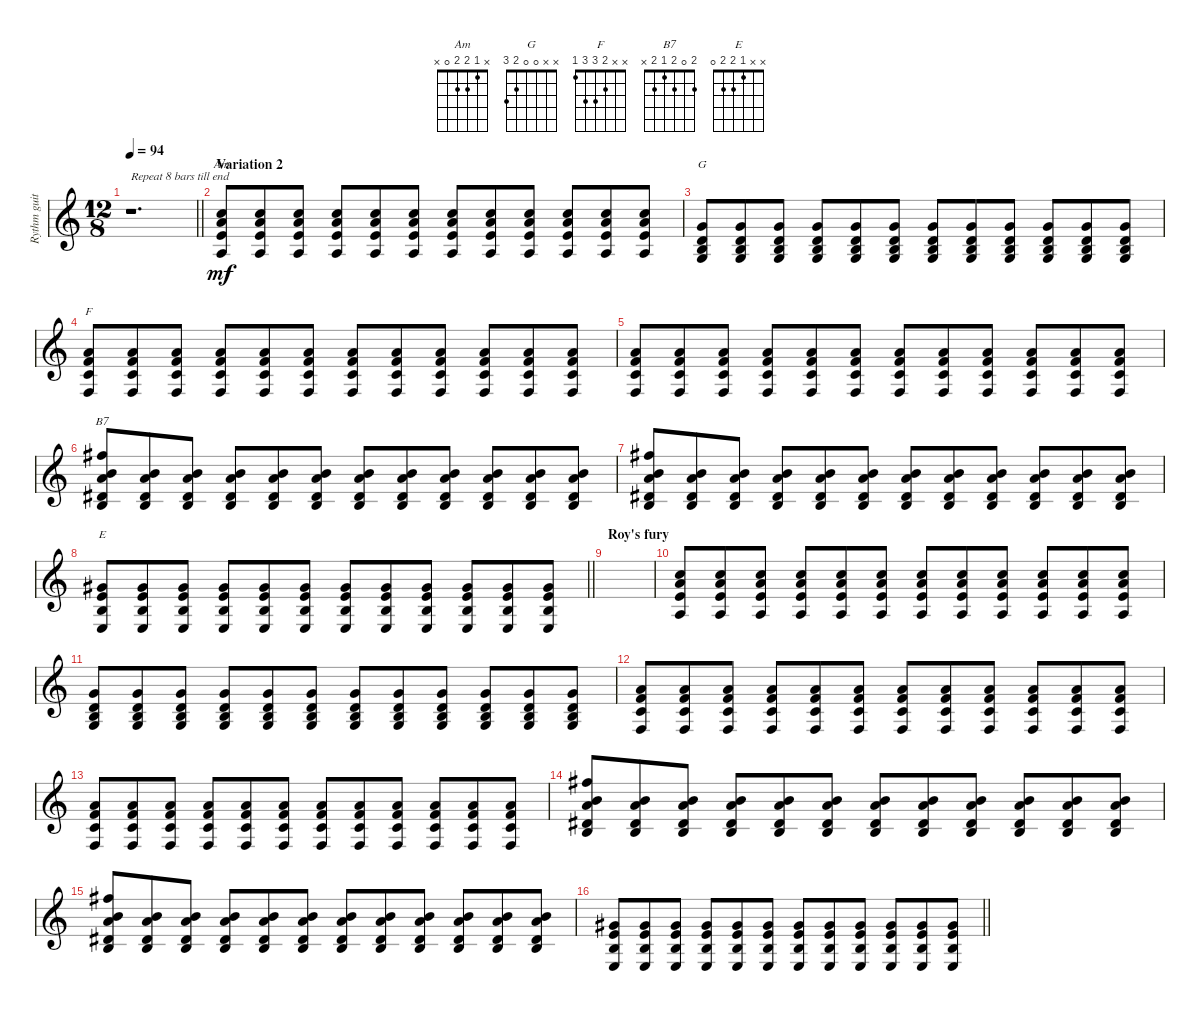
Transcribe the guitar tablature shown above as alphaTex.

\track ("Rythm guitar ( just to jam along )" "Rythm guit") {mute instrument electricguitarjazz}
\staff {score}
\tuning (E4 B3 G3 D3 A2 E2) {hide}
\chord ("Am" x 1 2 2 0 x)
\chord ("G" x x 0 0 2 3)
\chord ("F" x x 2 3 3 1)
\chord ("B7" 2 0 2 1 2 x)
\chord ("E" x x 1 2 2 0)
\ts (12 8)
\tempo 94
\clef g2
\barLineRight lightlight
\ks c
r.1{d txt "Repeat 8 bars till end" dy mf} |
\section ("" "Variation 2")
(1.2 2.3 2.4 0.5).8{ch "Am"} (1.2 2.3 2.4 0.5).8 (1.2 2.3 2.4 0.5).8 (1.2 2.3 2.4 0.5).8 (1.2 2.3 2.4 0.5).8 (1.2 2.3 2.4 0.5).8 (1.2 2.3 2.4 0.5).8 (1.2 2.3 2.4 0.5).8 (1.2 2.3 2.4 0.5).8 (1.2 2.3 2.4 0.5).8 (1.2 2.3 2.4 0.5).8 (1.2 2.3 2.4 0.5).8 |
(0.3 0.4 2.5 3.6).8{ch "G"} (0.3 0.4 2.5 3.6).8 (0.3 0.4 2.5 3.6).8 (0.3 0.4 2.5 3.6).8 (0.3 0.4 2.5 3.6).8 (0.3 0.4 2.5 3.6).8 (0.3 0.4 2.5 3.6).8 (0.3 0.4 2.5 3.6).8 (0.3 0.4 2.5 3.6).8 (0.3 0.4 2.5 3.6).8 (0.3 0.4 2.5 3.6).8 (0.3 0.4 2.5 3.6).8 |
(2.3 3.4 3.5 1.6).8{ch "F"} (2.3 3.4 3.5 1.6).8 (2.3 3.4 3.5 1.6).8 (2.3 3.4 3.5 1.6).8 (2.3 3.4 3.5 1.6).8 (2.3 3.4 3.5 1.6).8 (2.3 3.4 3.5 1.6).8 (2.3 3.4 3.5 1.6).8 (2.3 3.4 3.5 1.6).8 (2.3 3.4 3.5 1.6).8 (2.3 3.4 3.5 1.6).8 (2.3 3.4 3.5 1.6).8 |
(2.3 3.4 3.5 1.6).8 (2.3 3.4 3.5 1.6).8 (2.3 3.4 3.5 1.6).8 (2.3 3.4 3.5 1.6).8 (2.3 3.4 3.5 1.6).8 (2.3 3.4 3.5 1.6).8 (2.3 3.4 3.5 1.6).8 (2.3 3.4 3.5 1.6).8 (2.3 3.4 3.5 1.6).8 (2.3 3.4 3.5 1.6).8 (2.3 3.4 3.5 1.6).8 (2.3 3.4 3.5 1.6).8 |
(2.1 0.2 2.3 1.4 2.5).8{ch "B7"} (0.2 2.3 1.4 2.5).8 (0.2 2.3 1.4 2.5).8 (0.2 2.3 1.4 2.5).8 (0.2 2.3 1.4 2.5).8 (0.2 2.3 1.4 2.5).8 (0.2 2.3 1.4 2.5).8 (0.2 2.3 1.4 2.5).8 (0.2 2.3 1.4 2.5).8 (0.2 2.3 1.4 2.5).8 (0.2 2.3 1.4 2.5).8 (0.2 2.3 1.4 2.5).8 |
(2.1 0.2 2.3 1.4 2.5).8 (0.2 2.3 1.4 2.5).8 (0.2 2.3 1.4 2.5).8 (0.2 2.3 1.4 2.5).8 (0.2 2.3 1.4 2.5).8 (0.2 2.3 1.4 2.5).8 (0.2 2.3 1.4 2.5).8 (0.2 2.3 1.4 2.5).8 (0.2 2.3 1.4 2.5).8 (0.2 2.3 1.4 2.5).8 (0.2 2.3 1.4 2.5).8 (0.2 2.3 1.4 2.5).8 |
\barLineRight lightlight
(1.3 2.4 2.5 0.6).8{ch "E"} (1.3 2.4 2.5 0.6).8 (1.3 2.4 2.5 0.6).8 (1.3 2.4 2.5 0.6).8 (1.3 2.4 2.5 0.6).8 (1.3 2.4 2.5 0.6).8 (1.3 2.4 2.5 0.6).8 (1.3 2.4 2.5 0.6).8 (1.3 2.4 2.5 0.6).8 (1.3 2.4 2.5 0.6).8 (1.3 2.4 2.5 0.6).8 (1.3 2.4 2.5 0.6).8 |
\section ("" "Roy's fury")
|
(1.2 2.3 2.4 0.5).8 (1.2 2.3 2.4 0.5).8 (1.2 2.3 2.4 0.5).8 (1.2 2.3 2.4 0.5).8 (1.2 2.3 2.4 0.5).8 (1.2 2.3 2.4 0.5).8 (1.2 2.3 2.4 0.5).8 (1.2 2.3 2.4 0.5).8 (1.2 2.3 2.4 0.5).8 (1.2 2.3 2.4 0.5).8 (1.2 2.3 2.4 0.5).8 (1.2 2.3 2.4 0.5).8 |
(0.3 0.4 2.5 3.6).8 (0.3 0.4 2.5 3.6).8 (0.3 0.4 2.5 3.6).8 (0.3 0.4 2.5 3.6).8 (0.3 0.4 2.5 3.6).8 (0.3 0.4 2.5 3.6).8 (0.3 0.4 2.5 3.6).8 (0.3 0.4 2.5 3.6).8 (0.3 0.4 2.5 3.6).8 (0.3 0.4 2.5 3.6).8 (0.3 0.4 2.5 3.6).8 (0.3 0.4 2.5 3.6).8 |
(2.3 3.4 3.5 1.6).8 (2.3 3.4 3.5 1.6).8 (2.3 3.4 3.5 1.6).8 (2.3 3.4 3.5 1.6).8 (2.3 3.4 3.5 1.6).8 (2.3 3.4 3.5 1.6).8 (2.3 3.4 3.5 1.6).8 (2.3 3.4 3.5 1.6).8 (2.3 3.4 3.5 1.6).8 (2.3 3.4 3.5 1.6).8 (2.3 3.4 3.5 1.6).8 (2.3 3.4 3.5 1.6).8 |
(2.3 3.4 3.5 1.6).8 (2.3 3.4 3.5 1.6).8 (2.3 3.4 3.5 1.6).8 (2.3 3.4 3.5 1.6).8 (2.3 3.4 3.5 1.6).8 (2.3 3.4 3.5 1.6).8 (2.3 3.4 3.5 1.6).8 (2.3 3.4 3.5 1.6).8 (2.3 3.4 3.5 1.6).8 (2.3 3.4 3.5 1.6).8 (2.3 3.4 3.5 1.6).8 (2.3 3.4 3.5 1.6).8 |
(2.1 0.2 2.3 1.4 2.5).8 (0.2 2.3 1.4 2.5).8 (0.2 2.3 1.4 2.5).8 (0.2 2.3 1.4 2.5).8 (0.2 2.3 1.4 2.5).8 (0.2 2.3 1.4 2.5).8 (0.2 2.3 1.4 2.5).8 (0.2 2.3 1.4 2.5).8 (0.2 2.3 1.4 2.5).8 (0.2 2.3 1.4 2.5).8 (0.2 2.3 1.4 2.5).8 (0.2 2.3 1.4 2.5).8 |
(2.1 0.2 2.3 1.4 2.5).8 (0.2 2.3 1.4 2.5).8 (0.2 2.3 1.4 2.5).8 (0.2 2.3 1.4 2.5).8 (0.2 2.3 1.4 2.5).8 (0.2 2.3 1.4 2.5).8 (0.2 2.3 1.4 2.5).8 (0.2 2.3 1.4 2.5).8 (0.2 2.3 1.4 2.5).8 (0.2 2.3 1.4 2.5).8 (0.2 2.3 1.4 2.5).8 (0.2 2.3 1.4 2.5).8 |
\barLineRight lightlight
(1.3 2.4 2.5 0.6).8 (1.3 2.4 2.5 0.6).8 (1.3 2.4 2.5 0.6).8 (1.3 2.4 2.5 0.6).8 (1.3 2.4 2.5 0.6).8 (1.3 2.4 2.5 0.6).8 (1.3 2.4 2.5 0.6).8 (1.3 2.4 2.5 0.6).8 (1.3 2.4 2.5 0.6).8 (1.3 2.4 2.5 0.6).8 (1.3 2.4 2.5 0.6).8 (1.3 2.4 2.5 0.6).8
